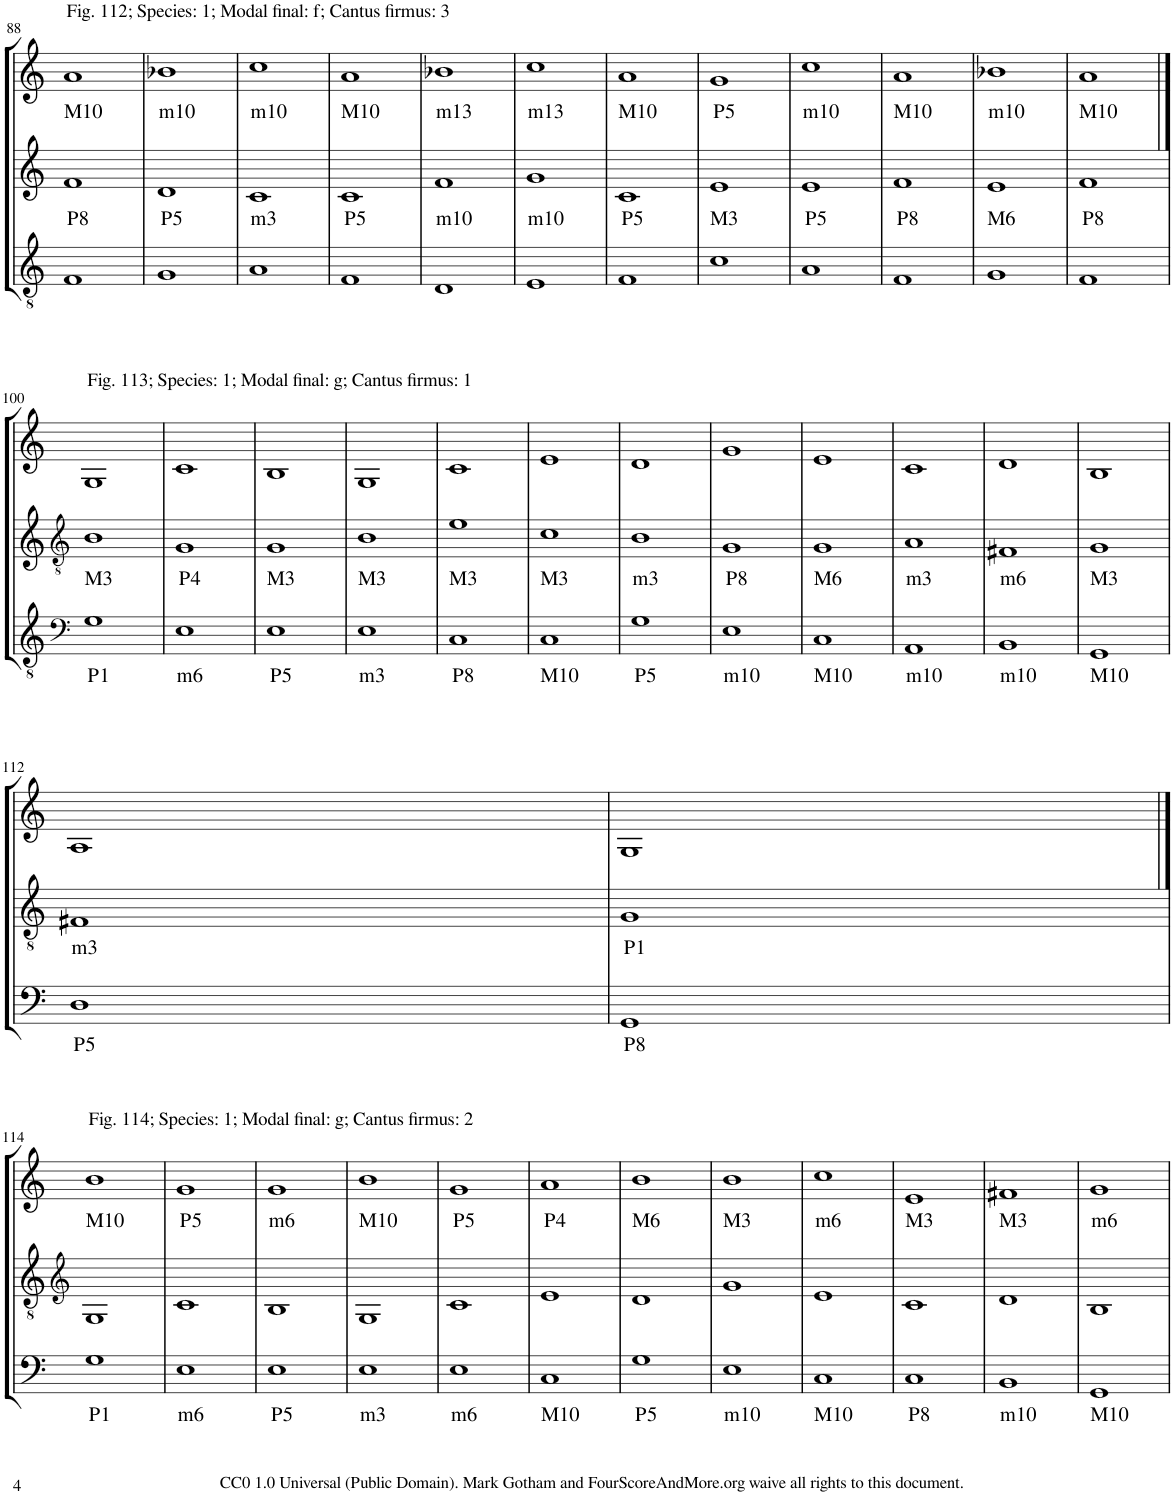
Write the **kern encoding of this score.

**kern	**text	**kern	**text	**kern	**text
*part3	*part3	*part2	*part2	*part1	*part1
*staff3	*staff3	*staff2	*staff2	*staff1	*staff1
*I"Piano	*	*I"Piano	*	*I"Piano	*
*I'Pno	*	*I'Pno	*	*I'Pno	*
!!LO:PB:g=z
*clefGv2	*	*clefG2	*	*clefG2	*
*k[]	*	*k[]	*	*k[]	*
*M4/4	*	*M4/4	*	*M4/4	*
=88	=88	=88	=88	=88	=88
!	!	!	!	!LO:TX:a:t=Fig. 112; Species&colon; 1; Modal final&colon; f; Cantus firmus&colon; 3	!
!	!	!	!LO:LY:b	!	!LO:LY:b
1F	.	1f	P8	1a	M10
=89	=89	=89	=89	=89	=89
!	!	!	!LO:LY:b	!	!LO:LY:b
1G	.	1d	P5	1b-X	m10
=90	=90	=90	=90	=90	=90
!	!	!	!LO:LY:b	!	!LO:LY:b
1A	.	1c	m3	1cc	m10
=91	=91	=91	=91	=91	=91
!	!	!	!LO:LY:b	!	!LO:LY:b
1F	.	1c	P5	1a	M10
=92	=92	=92	=92	=92	=92
!	!	!	!LO:LY:b	!	!LO:LY:b
1D	.	1f	m10	1b-X	m13
=93	=93	=93	=93	=93	=93
!	!	!	!LO:LY:b	!	!LO:LY:b
1E	.	1g	m10	1cc	m13
=94	=94	=94	=94	=94	=94
!	!	!	!LO:LY:b	!	!LO:LY:b
1F	.	1c	P5	1a	M10
=95	=95	=95	=95	=95	=95
!	!	!	!LO:LY:b	!	!LO:LY:b
1c	.	1e	M3	1g	P5
=96	=96	=96	=96	=96	=96
!	!	!	!LO:LY:b	!	!LO:LY:b
1A	.	1e	P5	1cc	m10
=97	=97	=97	=97	=97	=97
!	!	!	!LO:LY:b	!	!LO:LY:b
1F	.	1f	P8	1a	M10
=98	=98	=98	=98	=98	=98
!	!	!	!LO:LY:b	!	!LO:LY:b
1G	.	1e	M6	1b-X	m10
=99	=99	=99	=99	=99	=99
!	!	!	!LO:LY:b	!	!LO:LY:b
1F	.	1f	P8	1a	M10
!!LO:LB:g=z
==100	==100	==100	==100	==100	==100
*clefF4	*	*clefGv2	*	*	*
!	!	!	!	!LO:TX:a:t=Fig. 113; Species&colon; 1; Modal final&colon; g; Cantus firmus&colon; 1	!
!	!LO:LY:b	!	!LO:LY:b	!	!
1G	P1	1B	M3	1G	.
=101	=101	=101	=101	=101	=101
!	!LO:LY:b	!	!LO:LY:b	!	!
1E	m6	1G	P4	1c	.
=102	=102	=102	=102	=102	=102
!	!LO:LY:b	!	!LO:LY:b	!	!
1E	P5	1G	M3	1B	.
=103	=103	=103	=103	=103	=103
!	!LO:LY:b	!	!LO:LY:b	!	!
1E	m3	1B	M3	1G	.
=104	=104	=104	=104	=104	=104
!	!LO:LY:b	!	!LO:LY:b	!	!
1C	P8	1e	M3	1c	.
=105	=105	=105	=105	=105	=105
!	!LO:LY:b	!	!LO:LY:b	!	!
1C	M10	1c	M3	1e	.
=106	=106	=106	=106	=106	=106
!	!LO:LY:b	!	!LO:LY:b	!	!
1G	P5	1B	m3	1d	.
=107	=107	=107	=107	=107	=107
!	!LO:LY:b	!	!LO:LY:b	!	!
1E	m10	1G	P8	1g	.
=108	=108	=108	=108	=108	=108
!	!LO:LY:b	!	!LO:LY:b	!	!
1C	M10	1G	M6	1e	.
=109	=109	=109	=109	=109	=109
!	!LO:LY:b	!	!LO:LY:b	!	!
1AA	m10	1A	m3	1c	.
=110	=110	=110	=110	=110	=110
!	!LO:LY:b	!	!LO:LY:b	!	!
1BB	m10	1F#X	m6	1d	.
=111	=111	=111	=111	=111	=111
!	!LO:LY:b	!	!LO:LY:b	!	!
1GG	M10	1G	M3	1B	.
!!LO:LB:g=z
=112	=112	=112	=112	=112	=112
!	!LO:LY:b	!	!LO:LY:b	!	!
1D	P5	1F#X	m3	1A	.
=113	=113	=113	=113	=113	=113
!	!LO:LY:b	!	!LO:LY:b	!	!
1GG	P8	1G	P1	1G	.
!!LO:LB:g=z
==114	==114	==114	==114	==114	==114
*	*	*clefG2	*	*	*
!	!	!	!	!LO:TX:a:t=Fig. 114; Species&colon; 1; Modal final&colon; g; Cantus firmus&colon; 2	!
!	!LO:LY:b	!	!	!	!LO:LY:b
1G	P1	1G	.	1b	M10
=115	=115	=115	=115	=115	=115
!	!LO:LY:b	!	!	!	!LO:LY:b
1E	m6	1c	.	1g	P5
=116	=116	=116	=116	=116	=116
!	!LO:LY:b	!	!	!	!LO:LY:b
1E	P5	1B	.	1g	m6
=117	=117	=117	=117	=117	=117
!	!LO:LY:b	!	!	!	!LO:LY:b
1E	m3	1G	.	1b	M10
=118	=118	=118	=118	=118	=118
!	!LO:LY:b	!	!	!	!LO:LY:b
1E	m6	1c	.	1g	P5
=119	=119	=119	=119	=119	=119
!	!LO:LY:b	!	!	!	!LO:LY:b
1C	M10	1e	.	1a	P4
=120	=120	=120	=120	=120	=120
!	!LO:LY:b	!	!	!	!LO:LY:b
1G	P5	1d	.	1b	M6
=121	=121	=121	=121	=121	=121
!	!LO:LY:b	!	!	!	!LO:LY:b
1E	m10	1g	.	1b	M3
=122	=122	=122	=122	=122	=122
!	!LO:LY:b	!	!	!	!LO:LY:b
1C	M10	1e	.	1cc	m6
=123	=123	=123	=123	=123	=123
!	!LO:LY:b	!	!	!	!LO:LY:b
1C	P8	1c	.	1e	M3
=124	=124	=124	=124	=124	=124
!	!LO:LY:b	!	!	!	!LO:LY:b
1BB	m10	1d	.	1f#X	M3
=125	=125	=125	=125	=125	=125
!	!LO:LY:b	!	!	!	!LO:LY:b
1GG	M10	1B	.	1g	m6
=	=	=	=	=	=
*-	*-	*-	*-	*-	*-
